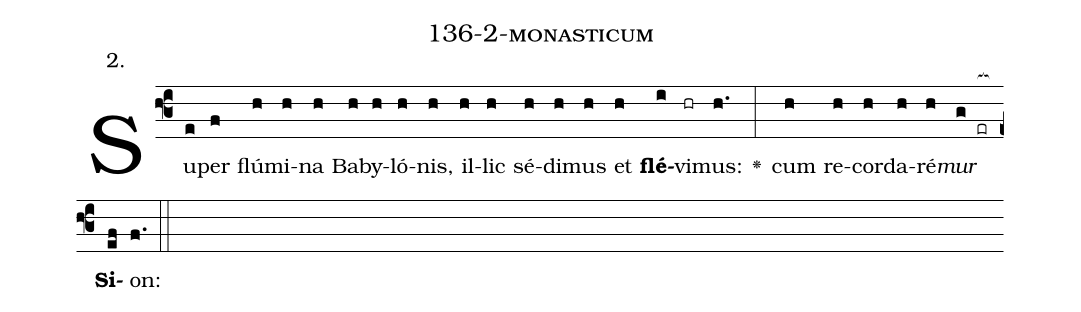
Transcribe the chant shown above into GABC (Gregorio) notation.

name: 136-2-monasticum;
annotation: 2.;
%%
(f3)Su(e)per(f) flú(h)mi(h)na(h) Ba(h)by(h)ló(h)nis,(h) il(h)lic(h) sé(h)di(h)mus(h) et(h) <b>flé</b>(i)vi(hr)mus:(h.) <v>\greheightstar</v>(:) cum(h) re(h)cor(h)da(h)ré(h)<i>mur</i>(g er[ocb:1{]) <b>Si</b>(ef[ocb:0}])on:(f.) (::)


%E(h) u(h) o(h) u(g) a(ef) e.(f.) (::)
